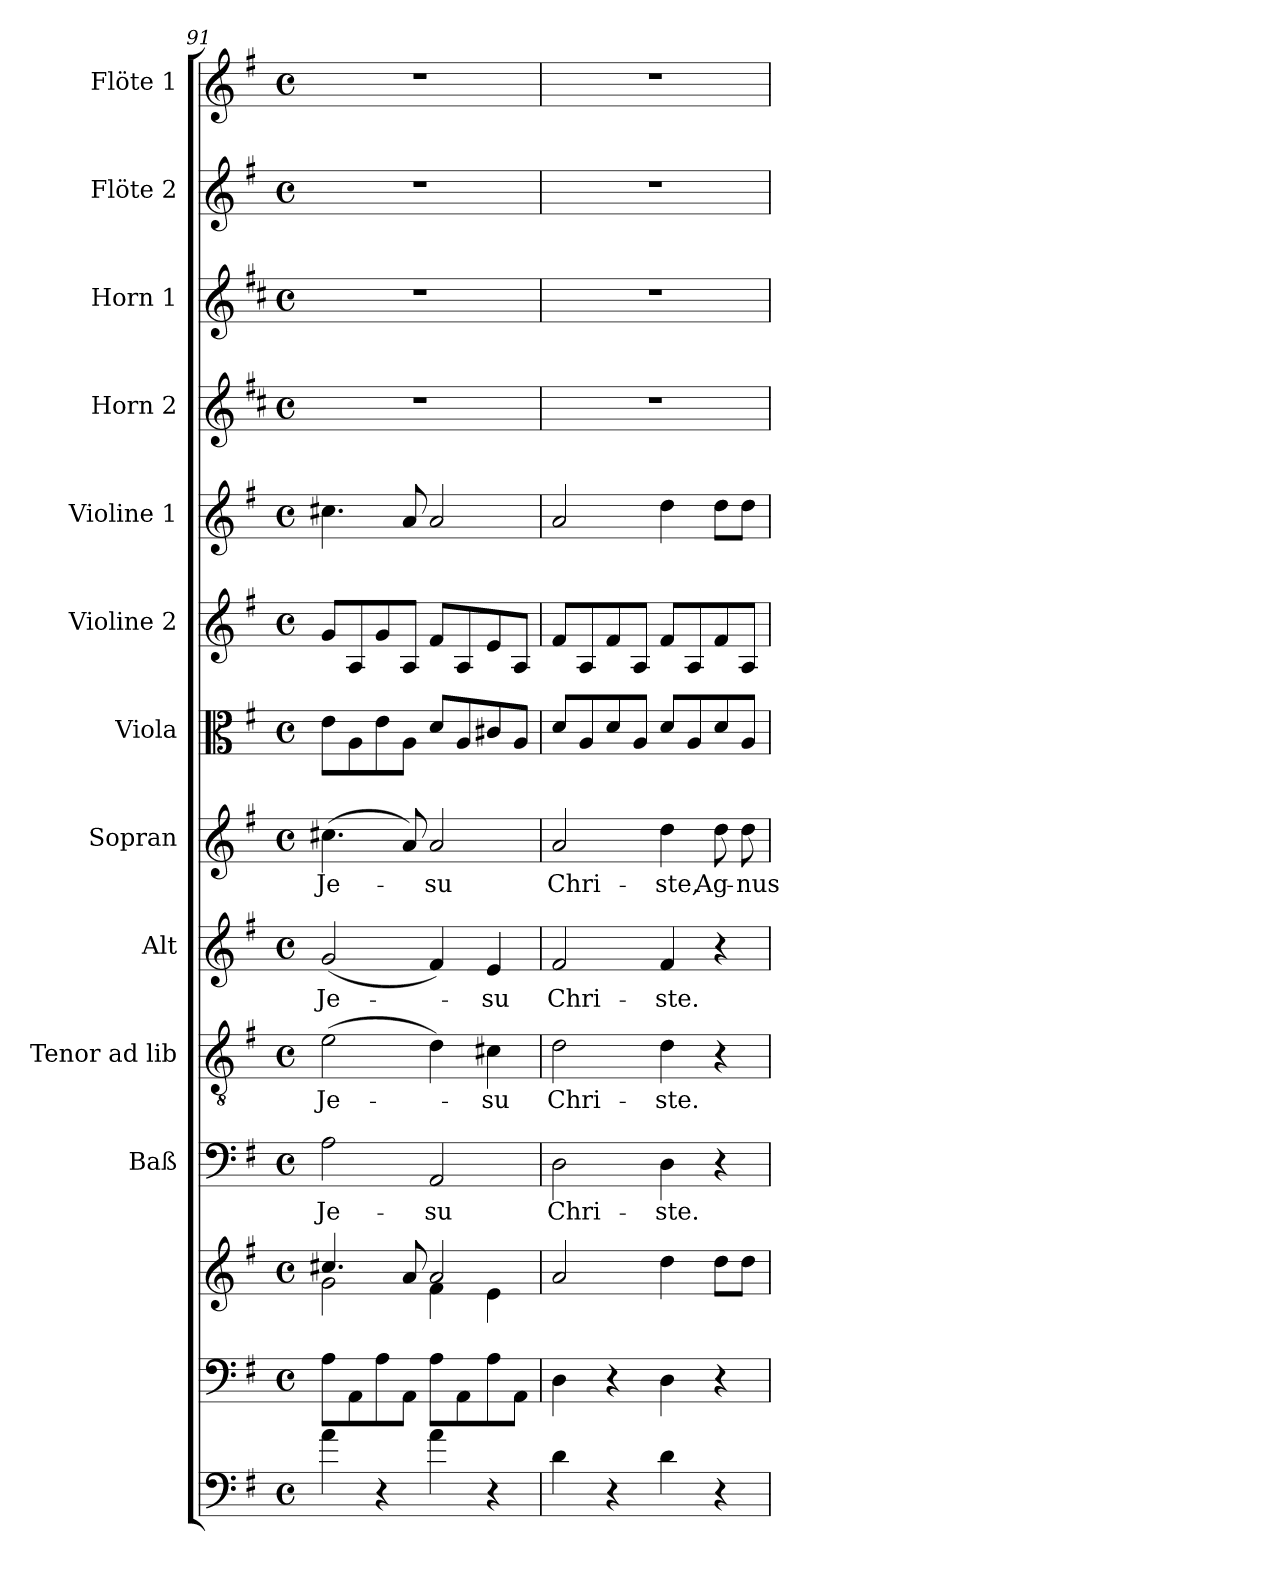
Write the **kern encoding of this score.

**kern	**kern	**kern	**kern	**text	**kern	**text	**kern	**text	**kern	**text	**kern	**kern	**kern	**kern	**kern	**kern	**kern
*part13	*part12	*part12	*part11	*part11	*part10	*part10	*part9	*part9	*part8	*part8	*part7	*part6	*part5	*part4	*part3	*part2	*part1
*staff14	*staff13	*staff12	*staff11	*staff11	*staff10	*staff10	*staff9	*staff9	*staff8	*staff8	*staff7	*staff6	*staff5	*staff4	*staff3	*staff2	*staff1
*	*	*	*I"Baß	*	*I"Tenor ad lib	*	*I"Alt	*	*I"Sopran	*	*I"Viola	*I"Violine 2	*I"Violine 1	*I"Horn 2	*I"Horn 1	*I"Flöte 2	*I"Flöte 1
*	*	*	*I'Baß	*	*I'Ten	*	*I'Alt	*	*I'Sop	*	*I'Vla.	*I'Vln. 2	*I'Vln. 1	*I'Hrn. 2	*I'Hrn. 1	*I'Fl. 2	*I'Fl. 1
*clefF4	*clefF4	*clefG2	*clefF4	*	*clefGv2	*	*clefG2	*	*clefG2	*	*clefC3	*clefG2	*clefG2	*clefG2	*clefG2	*clefG2	*clefG2
*ITrd7c12	*	*	*	*	*	*	*	*	*	*	*	*	*	*ITrd4c7	*ITrd4c7	*	*
*k[f#]	*k[f#]	*k[f#]	*k[f#]	*	*k[f#]	*	*k[f#]	*	*k[f#]	*	*k[f#]	*k[f#]	*k[f#]	*k[f#]	*k[f#]	*k[f#]	*k[f#]
*G:	*G:	*G:	*G:	*	*G:	*	*G:	*	*G:	*	*G:	*G:	*G:	*G:	*G:	*G:	*G:
*M4/4	*M4/4	*M4/4	*M4/4	*	*M4/4	*	*M4/4	*	*M4/4	*	*M4/4	*M4/4	*M4/4	*M4/4	*M4/4	*M4/4	*M4/4
*met(c)	*met(c)	*met(c)	*met(c)	*	*met(c)	*	*met(c)	*	*met(c)	*	*met(c)	*met(c)	*met(c)	*met(c)	*met(c)	*met(c)	*met(c)
=91	=91	=91	=91	=91	=91	=91	=91	=91	=91	=91	=91	=91	=91	=91	=91	=91	=91
*	*	*^	*	*	*	*	*	*	*	*	*	*	*	*	*	*	*
!	!	!	!	!	!LO:LY:b	!	!LO:LY:b	!	!LO:LY:b	!	!LO:LY:b	!	!	!	!	!	!	!
4A\	8A\L	4.cc#X/	2g\	2A\	Je-	(>2e\	Je-	(<2g/	Je-	(>4.cc#X\	Je-	8e\L	8g/L	4.cc#X\	1r	1r	1r	1r
.	8AA\	.	.	.	.	.	.	.	.	.	.	8A\	8A/	.	.	.	.	.
4r	8A\	.	.	.	.	.	.	.	.	.	.	8e\	8g/	.	.	.	.	.
.	8AA\J	8a/	.	.	.	.	.	.	.	8a/)	.	8A\J	8A/J	8a/	.	.	.	.
!	!	!	!	!	!LO:LY:b	!	!	!	!	!	!LO:LY:b	!	!	!	!	!	!	!
4A\	8A\L	2a/	4f#\	2AA/	-su	4d\)	.	4f#/)	.	2a/	-su	8d/L	8f#/L	2a/	.	.	.	.
.	8AA\	.	.	.	.	.	.	.	.	.	.	8A/	8A/	.	.	.	.	.
!	!	!	!	!	!	!	!LO:LY:b	!	!LO:LY:b	!	!	!	!	!	!	!	!	!
4r	8A\	.	4e\	.	.	4c#X\	-su	4e/	-su	.	.	8c#X/	8e/	.	.	.	.	.
.	8AA\J	.	.	.	.	.	.	.	.	.	.	8A/J	8A/J	.	.	.	.	.
*	*	*v	*v	*	*	*	*	*	*	*	*	*	*	*	*	*	*	*
=92	=92	=92	=92	=92	=92	=92	=92	=92	=92	=92	=92	=92	=92	=92	=92	=92	=92
!	!	!	!	!LO:LY:b	!	!LO:LY:b	!	!LO:LY:b	!	!LO:LY:b	!	!	!	!	!	!	!
4D\	4D\	2a/	2D\	Chri-	2d\	Chri-	2f#/	Chri-	2a/	Chri-	8d/L	8f#/L	2a/	1r	1r	1r	1r
.	.	.	.	.	.	.	.	.	.	.	8A/	8A/	.	.	.	.	.
4r	4r	.	.	.	.	.	.	.	.	.	8d/	8f#/	.	.	.	.	.
.	.	.	.	.	.	.	.	.	.	.	8A/J	8A/J	.	.	.	.	.
!	!	!	!	!LO:LY:b	!	!LO:LY:b	!	!LO:LY:b	!	!LO:LY:b	!	!	!	!	!	!	!
4D\	4D\	4dd\	4D\	-ste.	4d\	-ste.	4f#/	-ste.	4dd\	-ste,	8d/L	8f#/L	4dd\	.	.	.	.
.	.	.	.	.	.	.	.	.	.	.	8A/	8A/	.	.	.	.	.
!	!	!	!	!	!	!	!	!	!	!LO:LY:b	!	!	!	!	!	!	!
4r	4r	8dd\L	4r	.	4r	.	4r	.	8dd\	Ag-	8d/	8f#/	8dd\L	.	.	.	.
!	!	!	!	!	!	!	!	!	!	!LO:LY:b	!	!	!	!	!	!	!
.	.	8dd\J	.	.	.	.	.	.	8dd\	-nus	8A/J	8A/J	8dd\J	.	.	.	.
=	=	=	=	=	=	=	=	=	=	=	=	=	=	=	=	=	=
*-	*-	*-	*-	*-	*-	*-	*-	*-	*-	*-	*-	*-	*-	*-	*-	*-	*-
